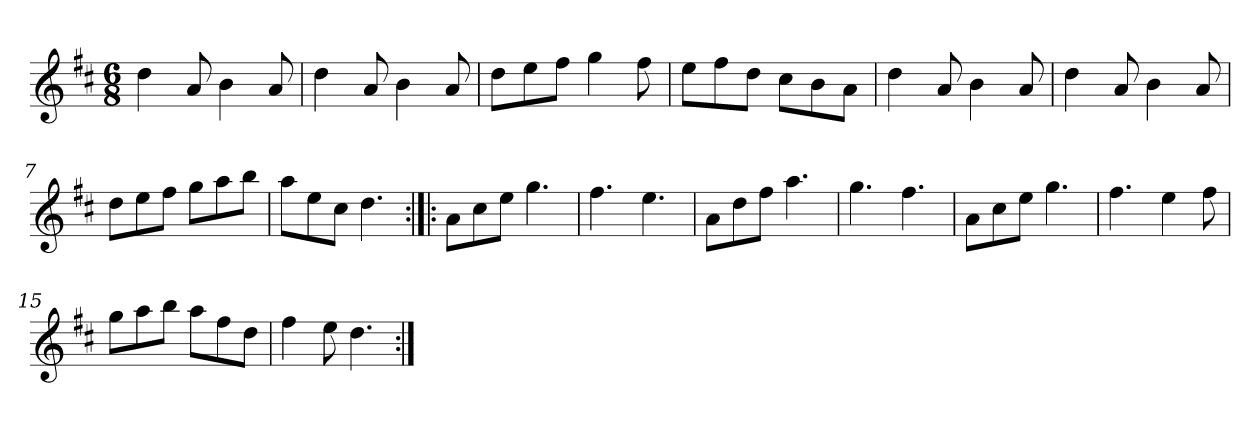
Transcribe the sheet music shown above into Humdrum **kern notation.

**kern
*part1
*staff1
*clefG2
*k[f#c#]
*D:
*M6/8
*MM110
=1
4dd\
8a/
4b\
8a/
=2
4dd\
8a/
4b\
8a/
=3
8dd\L
8ee\
8ff#\J
4gg\
8ff#\
=4
8ee\L
8ff#\
8dd\J
8cc#\L
8b\
8a\J
=5
4dd\
8a/
4b\
8a/
=6
4dd\
8a/
4b\
8a/
=7
8dd\L
8ee\
8ff#\J
8gg\L
8aa\
8bb\J
=8
8aa\L
8ee\
8cc#\J
4.dd\
!!LO:LB:g=z
=9:|!|:
8a\L
8cc#\
8ee\J
4.gg\
=10
4.ff#\
4.ee\
=11
8a\L
8dd\
8ff#\J
4.aa\
=12
4.gg\
4.ff#\
=13
8a\L
8cc#\
8ee\J
4.gg\
=14
4.ff#\
4ee\
8ff#\
=15
8gg\L
8aa\
8bb\J
8aa\L
8ff#\
8dd\J
=16
4ff#\
8ee\
4.dd\
=:|!
*-
